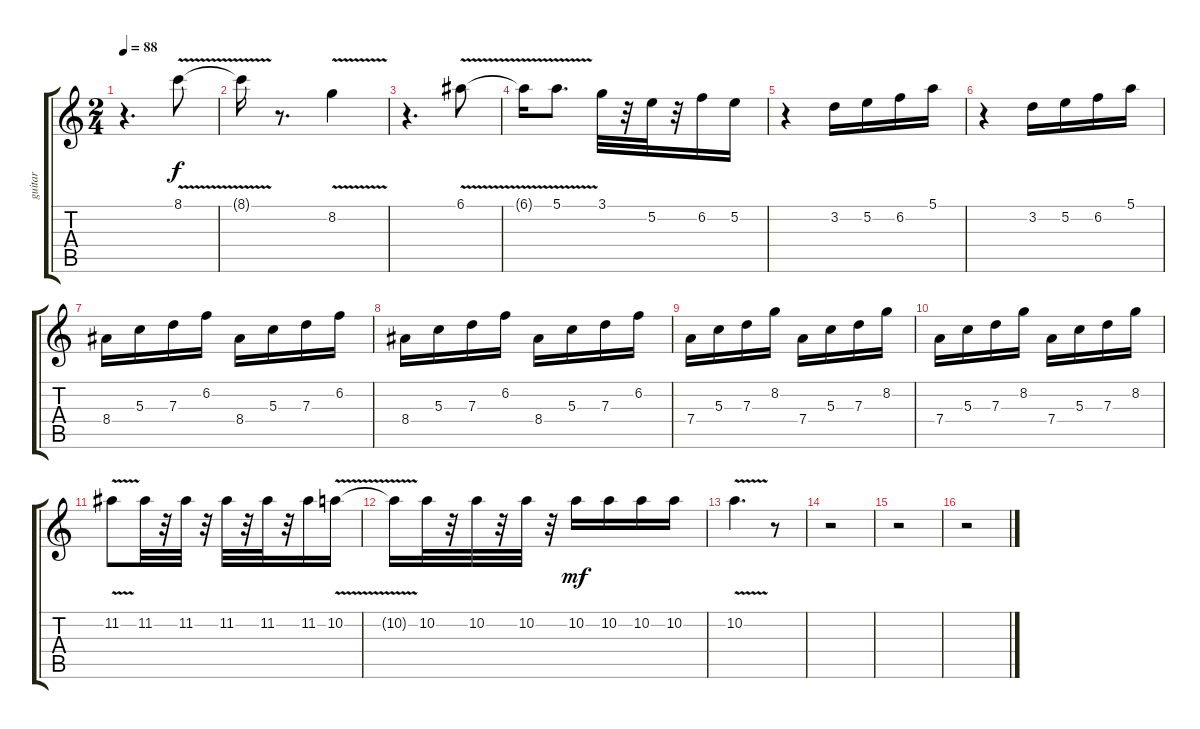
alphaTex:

\track ("guitar    solo   two" "guitar    ") {instrument overdrivenguitar}
\staff {score tabs}
\tuning (E4 B3 G3 D3 A2 E2) {hide}
\ts (2 4)
\tempo 88
\clef g2
\ks c
r.4{d dy mf} 8.1{v}.8{dy f} |
8.1{t}.16 r.8{d} 8.2{v}.4 |
r.4{d} 6.1{v}.8 |
6.1{t}.16 5.1{v}.8{d} 3.1.32 r.32 5.2.32 r.32 6.2.16 5.2.16 |
r.4 3.2.16 5.2.16 6.2.16 5.1.16 |
r.4 3.2.16 5.2.16 6.2.16 5.1.16 |
8.4.16 5.3.16 7.3.16 6.2.16 8.4.16 5.3.16 7.3.16 6.2.16 |
8.4.16 5.3.16 7.3.16 6.2.16 8.4.16 5.3.16 7.3.16 6.2.16 |
7.4.16 5.3.16 7.3.16 8.2.16 7.4.16 5.3.16 7.3.16 8.2.16 |
7.4.16 5.3.16 7.3.16 8.2.16 7.4.16 5.3.16 7.3.16 8.2.16 |
11.2{v}.8 11.2.32 r.32 11.2.32 r.32 11.2.32 r.32 11.2.32 r.32 11.2.16 10.2{v}.16 |
10.2{t}.16 10.2.32 r.32 10.2.32 r.32 10.2.32 r.32 10.2.16{dy mf} 10.2.16 10.2.16 10.2.16 |
10.2{v}.4{d} r.8 |
r.2 |
r.2 |
r.2
